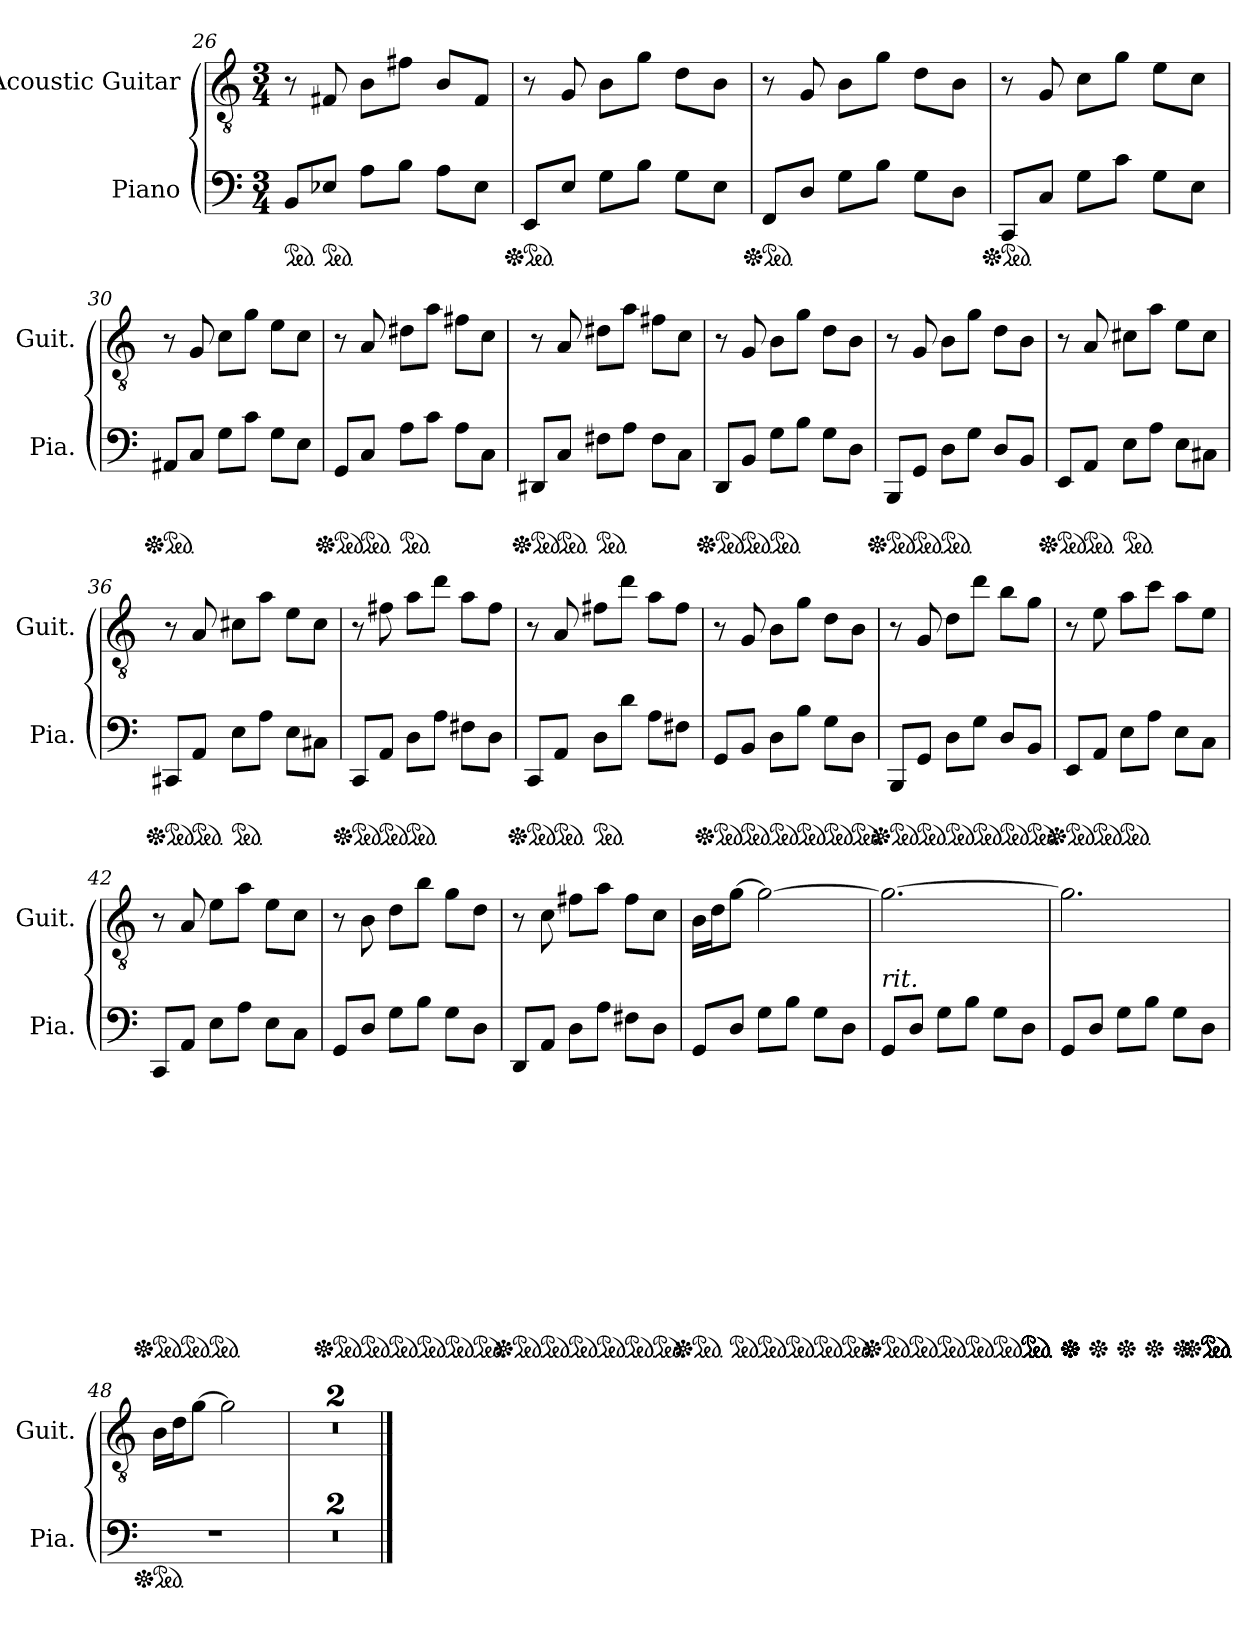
**kern	**kern
*part2	*part1
*staff2	*staff1
*I"Piano	*I"Acoustic Guitar
*I'Pia.	*I'Guit.
*clefF4	*clefGv2
*k[]	*k[]
*M3/4	*M3/4
*ped	*
=26	=26
8BB/L	8r
*ped	*
8E-X/J	8F#X/
8A\L	8B\L
8B\J	8f#X\J
8A\L	8B/L
8E-\J	8F#/J
!!LO:PB:g=z
=27	=27
*Xped	*
*Xped	*
*ped	*
8EE/L	8r
8E/J	8G/
8G\L	8B\L
8B\J	8g\J
8G\L	8d\L
8E\J	8B\J
=28	=28
*Xped	*
*ped	*
8FF/L	8r
8D/J	8G/
8G\L	8B\L
8B\J	8g\J
8G\L	8d\L
8D\J	8B\J
=29	=29
*Xped	*
*ped	*
8CC/L	8r
8C/J	8G/
8G\L	8c\L
8c\J	8g\J
8G\L	8e\L
8E\J	8c\J
=30	=30
*Xped	*
*ped	*
8AA#X/L	8r
8C/J	8G/
8G\L	8c\L
8c\J	8g\J
8G\L	8e\L
8E\J	8c\J
=31	=31
*Xped	*
*ped	*
8GG/L	8r
*ped	*
8C/J	8A/
*ped	*
8A\L	8d#X\L
8c\J	8a\J
8A\L	8f#X\L
8C\J	8c\J
!!LO:LB:g=z
=32	=32
*Xped	*
*Xped	*
*Xped	*
*ped	*
8DD#X/L	8r
*ped	*
8C/J	8A/
*ped	*
8F#X\L	8d#X\L
8A\J	8a\J
8F#\L	8f#X\L
8C\J	8c\J
=33	=33
*Xped	*
*Xped	*
*Xped	*
*ped	*
8DD/L	8r
*ped	*
8BB/J	8G/
*ped	*
8G\L	8B\L
8B\J	8g\J
8G\L	8d\L
8D\J	8B\J
=34	=34
*Xped	*
*Xped	*
*Xped	*
*ped	*
8BBB/L	8r
*ped	*
8GG/J	8G/
*ped	*
8D\L	8B\L
8G\J	8g\J
8D/L	8d\L
8BB/J	8B\J
=35	=35
*Xped	*
*Xped	*
*Xped	*
*ped	*
8EE/L	8r
*ped	*
8AA/J	8A/
*ped	*
8E\L	8c#X\L
8A\J	8a\J
8E\L	8e\L
8C#X\J	8c#\J
=36	=36
*Xped	*
*Xped	*
*Xped	*
*ped	*
8CC#X/L	8r
*ped	*
8AA/J	8A/
*ped	*
8E\L	8c#X\L
8A\J	8a\J
8E\L	8e\L
8C#X\J	8c#\J
!!LO:LB:g=z
=37	=37
*Xped	*
*Xped	*
*Xped	*
*ped	*
8CC/L	8r
*ped	*
8AA/J	8f#X\
*ped	*
8D\L	8a\L
8A\J	8dd\J
8F#X\L	8a\L
8D\J	8f#\J
=38	=38
*Xped	*
*Xped	*
*Xped	*
*ped	*
8CC/L	8r
*ped	*
8AA/J	8A/
*ped	*
8D\L	8f#X\L
8d\J	8dd\J
8A\L	8a\L
8F#X\J	8f#\J
=39	=39
*Xped	*
*Xped	*
*Xped	*
*ped	*
8GG/L	8r
*ped	*
8BB/J	8G/
*ped	*
8D\L	8B\L
*ped	*
8B\J	8g\J
*ped	*
8G\L	8d\L
*ped	*
8D\J	8B\J
=40	=40
*Xped	*
*Xped	*
*Xped	*
*Xped	*
*Xped	*
*Xped	*
*ped	*
8BBB/L	8r
*ped	*
8GG/J	8G/
*ped	*
8D\L	8d\L
*ped	*
8G\J	8dd\J
*ped	*
8D/L	8b\L
*ped	*
8BB/J	8g\J
=41	=41
*Xped	*
*Xped	*
*Xped	*
*Xped	*
*Xped	*
*Xped	*
*ped	*
8EE/L	8r
*ped	*
8AA/J	8e\
*ped	*
8E\L	8a\L
8A\J	8cc\J
8E\L	8a\L
8C\J	8e\J
!!LO:LB:g=z
=42	=42
*Xped	*
*Xped	*
*Xped	*
*ped	*
8CC/L	8r
*ped	*
8AA/J	8A/
*ped	*
8E\L	8e\L
8A\J	8a\J
8E\L	8e\L
8C\J	8c\J
=43	=43
*Xped	*
*Xped	*
*Xped	*
*ped	*
8GG/L	8r
*ped	*
8D/J	8B\
*ped	*
8G\L	8d\L
*ped	*
8B\J	8b\J
*ped	*
8G\L	8g\L
*ped	*
8D\J	8d\J
=44	=44
*Xped	*
*Xped	*
*Xped	*
*Xped	*
*Xped	*
*Xped	*
*ped	*
8DD/L	8r
*ped	*
8AA/J	8c\
*ped	*
8D\L	8f#X\L
*ped	*
8A\J	8a\J
*ped	*
8F#X\L	8f#\L
*ped	*
8D\J	8c\J
=45	=45
*Xped	*
*Xped	*
*Xped	*
*Xped	*
*Xped	*
*Xped	*
*ped	*
8GG/L	16B\LL
.	16d\J
*ped	*
8D/J	[8g\J
*ped	*
8G\L	2g\_
*ped	*
8B\J	.
*ped	*
8G\L	.
*ped	*
8D\J	.
=46	=46
*Xped	*
*Xped	*
*Xped	*
*Xped	*
*Xped	*
*Xped	*
*ped	*
*	*MM120
!LO:TX:a:i:t=rit.	!
8GG/L	2.g\_
*ped	*
8D/J	.
*ped	*
8G\L	.
*ped	*
8B\J	.
*ped	*
8G\L	.
*ped	*
*ped	*
*ped	*
*ped	*
*ped	*
*ped	*
*ped	*
8D\J	.
=47	=47
*Xped	*
*Xped	*
*Xped	*
*Xped	*
*Xped	*
*Xped	*
*	*MM90
8GG/L	2.g\]
*Xped	*
8D/J	.
*Xped	*
8G\L	.
*Xped	*
8B\J	.
*Xped	*
8G\L	.
*Xped	*
*ped	*
*ped	*
*ped	*
*ped	*
*ped	*
*ped	*
*ped	*
*ped	*
*ped	*
*ped	*
*ped	*
8D\J	.
!!LO:LB:g=z
=48	=48
*Xped	*
*Xped	*
*Xped	*
*Xped	*
*Xped	*
*Xped	*
*Xped	*
*Xped	*
*Xped	*
*ped	*
*	*MM120
2.r	16B\LL
.	16d\J
.	[8g\J
.	2g\]
=49	=49
*Xped	*
*Xped	*
2.r	2.r
=50	=50
*Xped	*
2.r	2.r
*Xped	*
==	==
*-	*-
